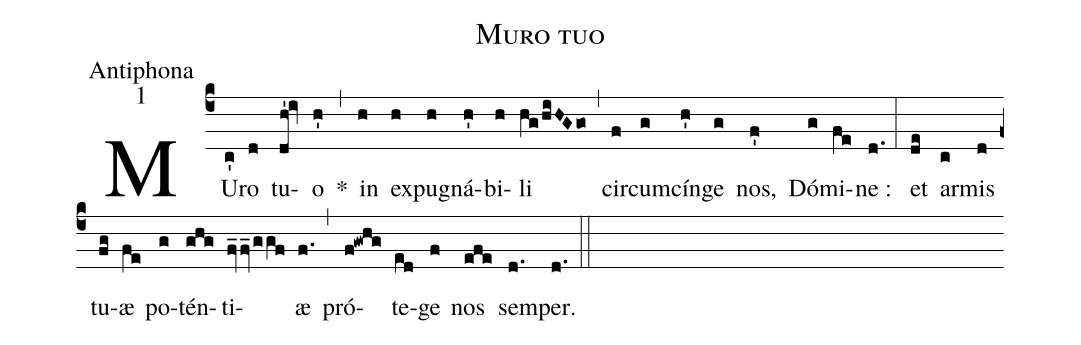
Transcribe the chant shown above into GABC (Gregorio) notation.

name:Muro tuo;
office-part:Antiphona;
mode:1;
%%
(c4) MU(c')ro(d) tu(dh'!iv)o(h') *(,) in(h) ex(h)pu(h)gná(h')bi(h)li(hg/hiHGgo) (,) cir(f)cum(g)cín(h')ge(g) nos,(f') Dó(g)mi(fe)ne :(d.) (:) et(de) ar(c)mis(d) tu(fg)æ(fe) po(g)tén(ghg)ti(fv_2fv_/ggf)æ(f.) (,) pró(f!gwhg)te(ed)ge(f) nos(efe) sem(d.)per.(d.) (::)
